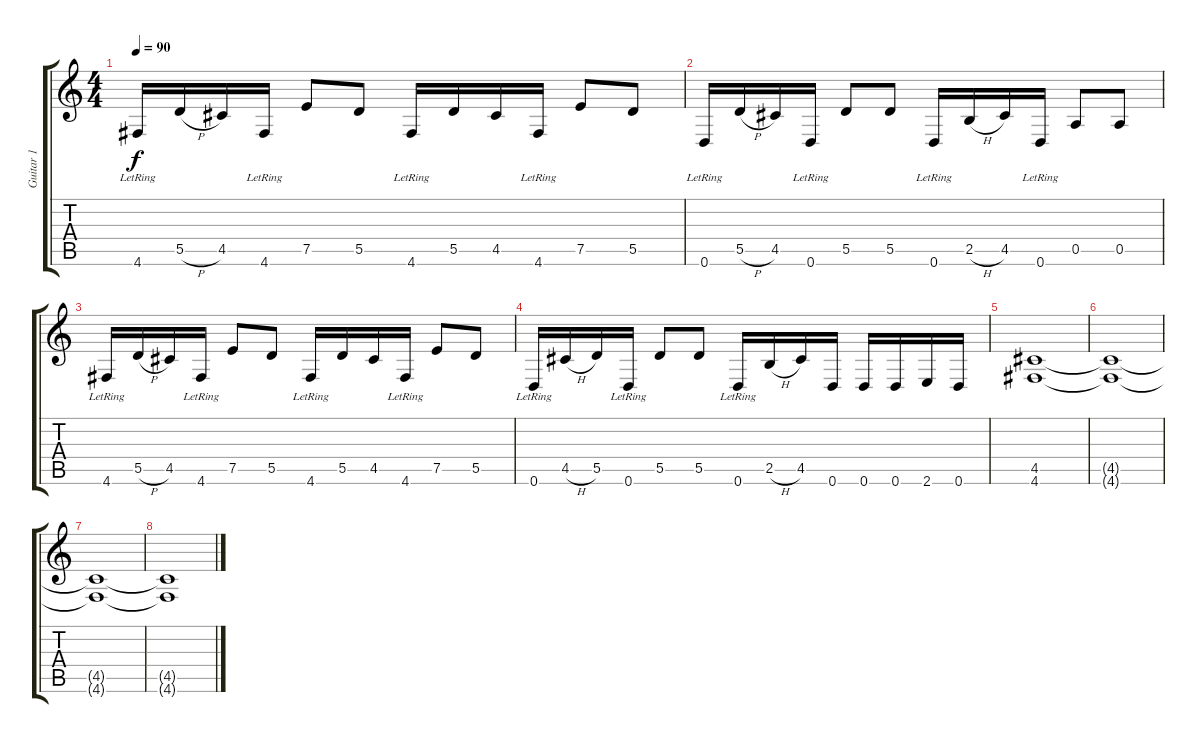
\track ("Guitar 1" "Guitar 1") {instrument distortionguitar}
\staff {score tabs}
\tuning (E4 B3 G3 D3 A2 D2) {hide}
\ts (4 4)
\tempo 90
\clef g2
\ks c
4.6{lr}.16{dy f} 5.5{h}.16 4.5.16 4.6{lr}.16 7.5.8 5.5.8 4.6{lr}.16 5.5.16 4.5.16 4.6{lr}.16 7.5.8 5.5.8 |
0.6{lr}.16 5.5{h}.16 4.5.16 0.6{lr}.16 5.5.8 5.5.8 0.6{lr}.16 2.5{h}.16 4.5.16 0.6{lr}.16 0.5.8 0.5.8 |
4.6{lr}.16 5.5{h}.16 4.5.16 4.6{lr}.16 7.5.8 5.5.8 4.6{lr}.16 5.5.16 4.5.16 4.6{lr}.16 7.5.8 5.5.8 |
0.6{lr}.16 4.5{h}.16 5.5.16 0.6{lr}.16 5.5.8 5.5.8 0.6{lr}.16 2.5{h}.16 4.5.16 0.6.16 0.6.16 0.6.16 2.6.16 0.6.16 |
(4.5 4.6).1{volume 0} |
(4.5{t} 4.6{t}).1 |
(4.5{t} 4.6{t}).1 |
(4.5{t} 4.6{t}).1
